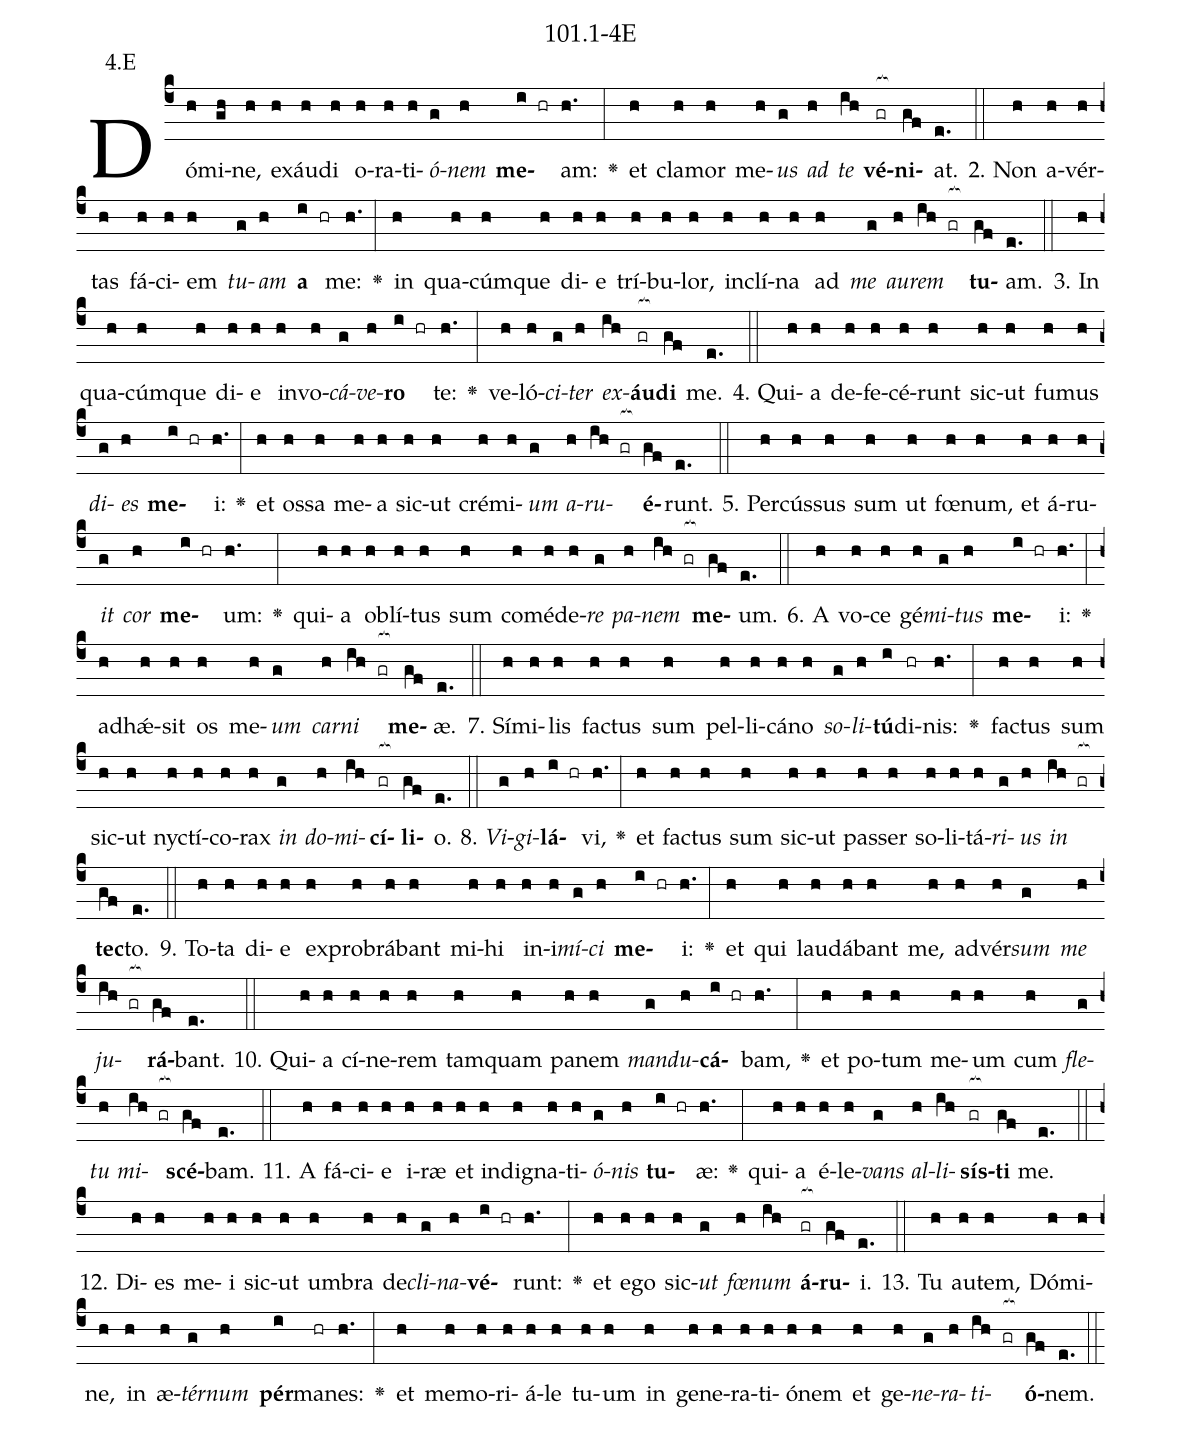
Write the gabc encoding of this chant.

name: 101.1-4E;
annotation: 4.E;
%%
(c4)Dó(h)mi(gh)ne,(h) ex(h)áu(h)di(h) o(h)ra(h)ti(h)<i>ó</i>(g)<i>nem</i>(h) <b>me</b>(i hr)am:(h.) <v>\greheightstar</v>(:) et(h) cla(h)mor(h) me(h)<i>us</i>(g) <i>ad</i>(h) <i>te</i>(ih) <b>vé</b>(gr[ocb:1{])<b>ni</b>(gf[ocb:0}])at.(e.) (::)
2. Non(h) a(h)vér(h)tas(h) fá(h)ci(h)em(h) <i>tu</i>(g)<i>am</i>(h) <b>a</b>(i hr) me:(h.) <v>\greheightstar</v>(:) in(h) qua(h)cúm(h)que(h) di(h)e(h) trí(h)bu(h)lor,(h) in(h)clí(h)na(h) ad(h) <i>me</i>(g) <i>au</i>(h)<i>rem</i>(ih gr[ocb:1{]) <b>tu</b>(gf[ocb:0}])am.(e.) (::)
3. In(h) qua(h)cúm(h)que(h) di(h)e(h) in(h)vo(h)<i>cá</i>(g)<i>ve</i>(h)<b>ro</b>(i hr) te:(h.) <v>\greheightstar</v>(:) ve(h)ló(h)<i>ci</i>(g)<i>ter</i>(h) <i>ex</i>(ih)<b>áu</b>(gr[ocb:1{])<b>di</b>(gf[ocb:0}]) me.(e.) (::)
4. Qui(h)a(h) de(h)fe(h)cé(h)runt(h) sic(h)ut(h) fu(h)mus(h) <i>di</i>(g)<i>es</i>(h) <b>me</b>(i hr)i:(h.) <v>\greheightstar</v>(:) et(h) os(h)sa(h) me(h)a(h) sic(h)ut(h) cré(h)mi(h)<i>um</i>(g) <i>a</i>(h)<i>ru</i>(ih gr[ocb:1{])<b>é</b>(gf[ocb:0}])runt.(e.) (::)
5. Per(h)cús(h)sus(h) sum(h) ut(h) fœ(h)num,(h) et(h) á(h)ru(h)<i>it</i>(g) <i>cor</i>(h) <b>me</b>(i hr)um:(h.) <v>\greheightstar</v>(:) qui(h)a(h) ob(h)lí(h)tus(h) sum(h) com(h)é(h)de(h)<i>re</i>(g) <i>pa</i>(h)<i>nem</i>(ih gr[ocb:1{]) <b>me</b>(gf[ocb:0}])um.(e.) (::)
6. A(h) vo(h)ce(h) gé(h)<i>mi</i>(g)<i>tus</i>(h) <b>me</b>(i hr)i:(h.) <v>\greheightstar</v>(:) ad(h)hǽ(h)sit(h) os(h) me(h)<i>um</i>(g) <i>car</i>(h)<i>ni</i>(ih gr[ocb:1{]) <b>me</b>(gf[ocb:0}])æ.(e.) (::)
7. Sí(h)mi(h)lis(h) fac(h)tus(h) sum(h) pel(h)li(h)cá(h)no(h) <i>so</i>(g)<i>li</i>(h)<b>tú</b>(i)di(hr)nis:(h.) <v>\greheightstar</v>(:) fac(h)tus(h) sum(h) sic(h)ut(h) nyc(h)tí(h)co(h)rax(h) <i>in</i>(g) <i>do</i>(h)<i>mi</i>(ih)<b>cí</b>(gr[ocb:1{])<b>li</b>(gf[ocb:0}])o.(e.) (::)
8. <i>Vi</i>(g)<i>gi</i>(h)<b>lá</b>(i hr)vi,(h.) <v>\greheightstar</v>(:) et(h) fac(h)tus(h) sum(h) sic(h)ut(h) pas(h)ser(h) so(h)li(h)tá(h)<i>ri</i>(g)<i>us</i>(h) <i>in</i>(ih gr[ocb:1{]) <b>tec</b>(gf[ocb:0}])to.(e.) (::)
9. To(h)ta(h) di(h)e(h) ex(h)pro(h)brá(h)bant(h) mi(h)hi(h) in(h)i(h)<i>mí</i>(g)<i>ci</i>(h) <b>me</b>(i hr)i:(h.) <v>\greheightstar</v>(:) et(h) qui(h) lau(h)dá(h)bant(h) me,(h) ad(h)vér(h)<i>sum</i>(g) <i>me</i>(h) <i>ju</i>(ih gr[ocb:1{])<b>rá</b>(gf[ocb:0}])bant.(e.) (::)
10. Qui(h)a(h) cí(h)ne(h)rem(h) tam(h)quam(h) pa(h)nem(h) <i>man</i>(g)<i>du</i>(h)<b>cá</b>(i hr)bam,(h.) <v>\greheightstar</v>(:) et(h) po(h)tum(h) me(h)um(h) cum(h) <i>fle</i>(g)<i>tu</i>(h) <i>mi</i>(ih gr[ocb:1{])<b>scé</b>(gf[ocb:0}])bam.(e.) (::)
11. A(h) fá(h)ci(h)e(h) i(h)ræ(h) et(h) in(h)di(h)gna(h)ti(h)<i>ó</i>(g)<i>nis</i>(h) <b>tu</b>(i hr)æ:(h.) <v>\greheightstar</v>(:) qui(h)a(h) é(h)le(h)<i>vans</i>(g) <i>al</i>(h)<i>li</i>(ih)<b>sís</b>(gr[ocb:1{])<b>ti</b>(gf[ocb:0}]) me.(e.) (::)
12. Di(h)es(h) me(h)i(h) sic(h)ut(h) um(h)bra(h) de(h)<i>cli</i>(g)<i>na</i>(h)<b>vé</b>(i hr)runt:(h.) <v>\greheightstar</v>(:) et(h) e(h)go(h) sic(h)<i>ut</i>(g) <i>fœ</i>(h)<i>num</i>(ih) <b>á</b>(gr[ocb:1{])<b>ru</b>(gf[ocb:0}])i.(e.) (::)
13. Tu(h) au(h)tem,(h) Dó(h)mi(h)ne,(h) in(h) æ(h)<i>tér</i>(g)<i>num</i>(h) <b>pér</b>(i)ma(hr)nes:(h.) <v>\greheightstar</v>(:) et(h) me(h)mo(h)ri(h)á(h)le(h) tu(h)um(h) in(h) ge(h)ne(h)ra(h)ti(h)ó(h)nem(h) et(h) ge(h)<i>ne</i>(g)<i>ra</i>(h)<i>ti</i>(ih gr[ocb:1{])<b>ó</b>(gf[ocb:0}])nem.(e.) (::)
